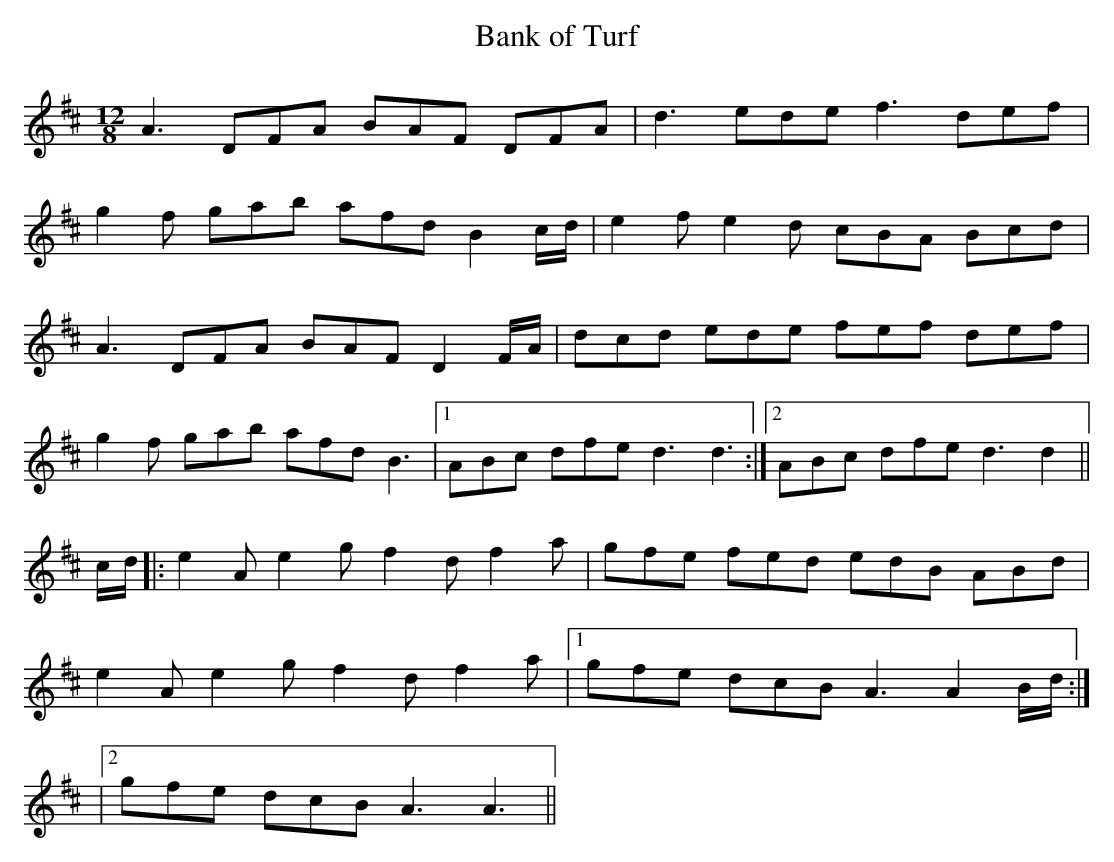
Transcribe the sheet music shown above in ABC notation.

X:1
T: Bank of Turf
M: 12/8
L: 1/8
K: D
A3 DFA BAF DFA | d3 ede f3 def |
g2 f gab afd B2 c/d/ | e2 f e2 d cBA Bcd |
A3 DFA BAF D2 F/A/ | dcd ede fef def |
g2 f gab afd B3 |1 ABc dfe d3 d3 :|2 ABc dfe d3 d2 ||
c/d/ |: e2 A e2 g f2 d f2 a | gfe fed edB ABd |
e2 A e2 g f2 d f2 a |1 gfe dcB A3 A2 B/d/ :|
|2 gfe dcB A3 A3 ||
